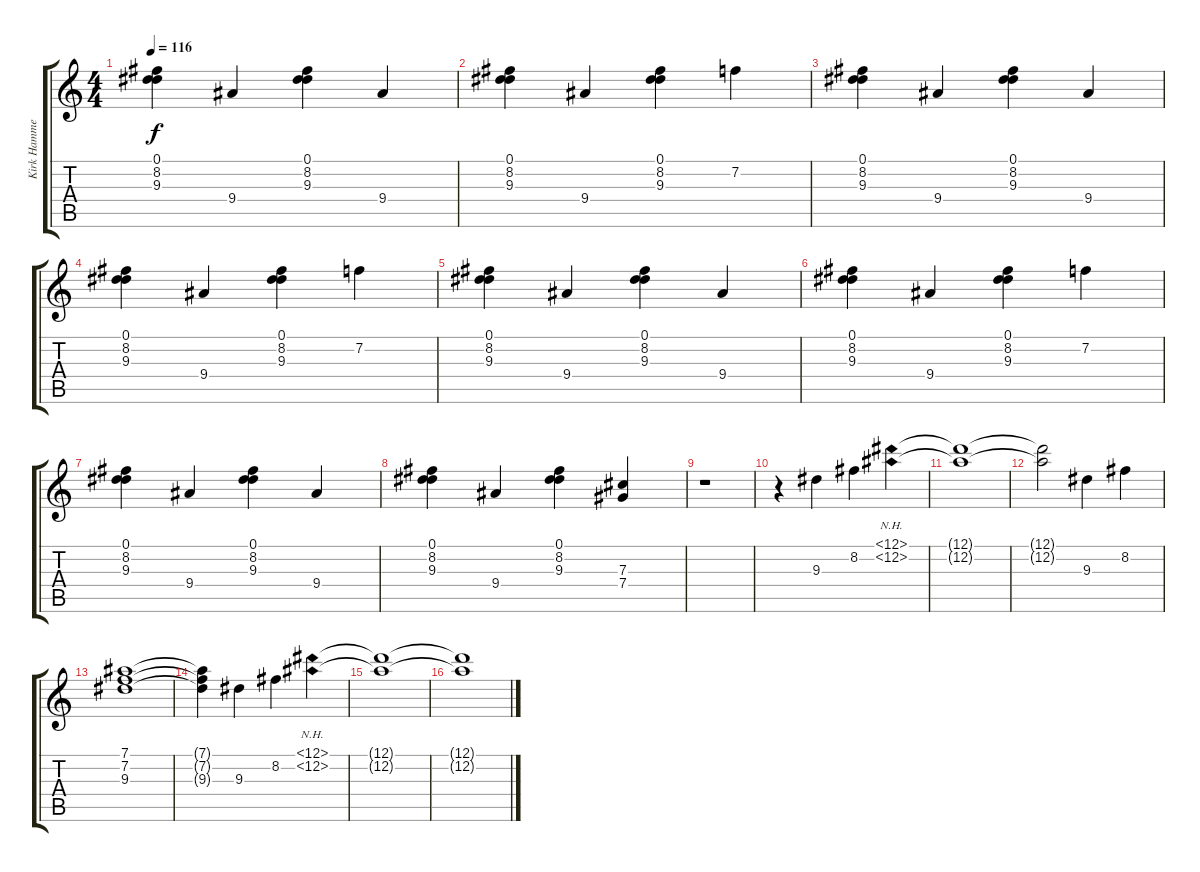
\track ("Kirk Hammett" "Kirk Hamme") {instrument electricguitarclean}
\staff {score tabs}
\tuning (Eb4 Bb3 Gb3 Db3 Ab2 Eb2) {hide}
\ts (4 4)
\tempo 116
\clef g2
\ks c
(0.1 8.2 9.3).4{dy f instrument electricguitarclean} 9.4.4 (0.1 8.2 9.3).4 9.4.4 |
(0.1 8.2 9.3).4 9.4.4 (0.1 8.2 9.3).4 7.2.4 |
(0.1 8.2 9.3).4 9.4.4 (0.1 8.2 9.3).4 9.4.4 |
(0.1 8.2 9.3).4 9.4.4 (0.1 8.2 9.3).4 7.2.4 |
(0.1 8.2 9.3).4 9.4.4 (0.1 8.2 9.3).4 9.4.4 |
(0.1 8.2 9.3).4 9.4.4 (0.1 8.2 9.3).4 7.2.4 |
(0.1 8.2 9.3).4 9.4.4 (0.1 8.2 9.3).4 9.4.4 |
(0.1 8.2 9.3).4 9.4.4 (0.1 8.2 9.3).4 (7.3 7.4).4 |
r.1 |
r.4 9.3.4 8.2.4 (12.1{nh} 12.2{nh}).4 |
(12.1{t} 12.2{t}).1 |
(12.1{t} 12.2{t}).2 9.3.4 8.2.4 |
(7.1 7.2 9.3).1 |
(7.1{t} 7.2{t} 9.3{t}).4 9.3.4 8.2.4 (12.1{nh} 12.2{nh}).4 |
(12.1{t} 12.2{t}).1 |
(12.1{t} 12.2{t}).1
